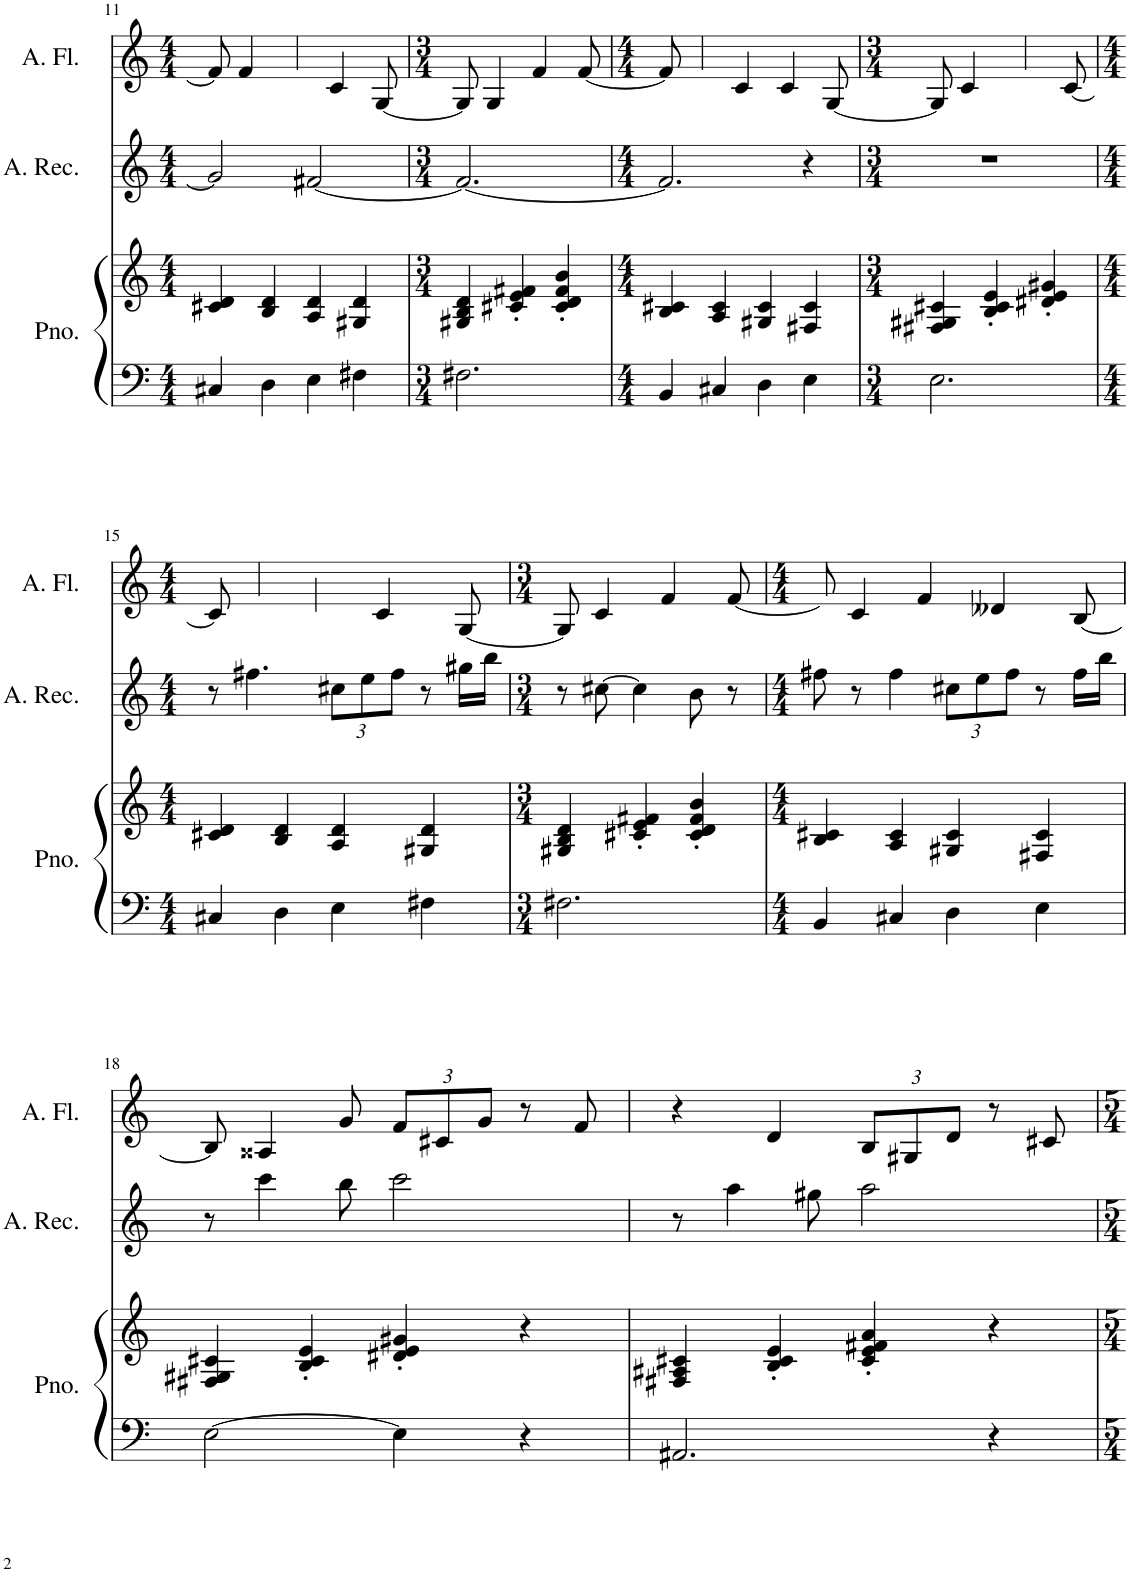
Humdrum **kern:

**kern	**kern	**kern	**kern
*part3	*part3	*part2	*part1
*staff4	*staff3	*staff2	*staff1
*I"Piano	*	*I"Alto Recorder	*I"Alto Flute
*I'Pno.	*	*I'A. Rec.	*I'A. Fl.
!!LO:PB:g=z
*clefF4	*clefG2	*clefG2	*clefG2
*k[]	*k[]	*k[]	*k[]
*M4/4	*M4/4	*M4/4	*M4/4
=11	=11	=11	=11
4C#X/	4c#X/ 4d/	2g/]	8f/]
.	.	.	4f/
4D\	4B/ 4d/	.	.
.	.	.	4f/
4E\	4A/ 4d/	[2f#X/	.
.	.	.	4c/
4F#X\	4G#X/ 4d/	.	.
.	.	.	[8G/
=12	=12	=12	=12
*M3/4	*M3/4	*M3/4	*M3/4
2.F#X\	4G#X/ 4B/ 4d/	2.f#/_	8G/]
.	.	.	4G/
.	4c#X/' 4e/' 4f#X/'	.	.
.	.	.	4f/
.	4c#/' 4d/' 4f#/' 4b/'	.	.
.	.	.	[8f/
=13	=13	=13	=13
*M4/4	*M4/4	*M4/4	*M4/4
4BB/	4B/ 4c#X/	2.f#/]	8f/]
.	.	.	4f/
4C#X/	4A/ 4c#/	.	.
.	.	.	4c/
4D\	4G#X/ 4c#/	.	.
.	.	.	4c/
4E\	4F#X/ 4c#/	4r	.
.	.	.	[8G/
=14	=14	=14	=14
*M3/4	*M3/4	*M3/4	*M3/4
2.E\	4F#X/ 4G#X/ 4c#X/	2.r	8G/]
.	.	.	4c/
.	4B/' 4c#/' 4e/'	.	.
.	.	.	4f/
.	4d#X/' 4e/' 4g#X/'	.	.
.	.	.	[8c/
!!LO:LB:g=z
=15	=15	=15	=15
*M4/4	*M4/4	*M4/4	*M4/4
4C#X/	4c#X/ 4d/	8r	8c/]
.	.	4.ff#X\	4f/
4D\	4B/ 4d/	.	.
.	.	.	4c/
*	*	*Xbrackettup	*
4E\	4A/ 4d/	12cc#X\L	.
.	.	12ee\	.
.	.	.	4c/
.	.	12ff#\J	.
4F#X\	4G#X/ 4d/	8r	.
.	.	16gg#X\LL	[8G/
.	.	16bb\JJ	.
=16	=16	=16	=16
*M3/4	*M3/4	*M3/4	*M3/4
2.F#X\	4G#X/ 4B/ 4d/	8r	8G/]
.	.	[8cc#X\	4c/
.	4c#X/' 4e/' 4f#X/'	4cc#\]	.
.	.	.	4f/
.	4c#/' 4d/' 4f#/' 4b/'	8b\	.
.	.	8r	[8f/
=17	=17	=17	=17
*M4/4	*M4/4	*M4/4	*M4/4
4BB/	4B/ 4c#X/	8ff#X\	8f/]
.	.	8r	4c/
4C#X/	4A/ 4c#/	4ff#\	.
.	.	.	4f/
4D\	4G#X/ 4c#/	12cc#X\L	.
.	.	12ee\	.
.	.	.	4d--X/
.	.	12ff#\J	.
4E\	4F#X/ 4c#/	8r	.
.	.	16ff#\LL	[8B/
.	.	16bb\JJ	.
!!LO:LB:g=z
=18	=18	=18	=18
[2E\	4F#X/ 4G#X/ 4c#X/	8r	8B/]
.	.	4ccc\	4A##X/
.	4B/' 4c#/' 4e/'	.	.
.	.	8bb\	8g/
*	*	*	*Xbrackettup
4E\]	4d#X/' 4e/' 4g#X/'	2ccc\	12f/L
.	.	.	12c#X/
.	.	.	12g/J
4r	4r	.	8r
.	.	.	8f/
=19	=19	=19	=19
2.AA#X/	4F#X/ 4A#X/ 4c#X/	8r	4r
.	.	4aa\	.
.	4B/' 4c#/' 4e/'	.	4d/
.	.	8gg#X\	.
.	4c#/' 4e/' 4f#X/' 4a/'	2aa\	12B/L
.	.	.	12G#X/
.	.	.	12d/J
4r	4r	.	8r
.	.	.	8c#X/
=	=	=	=
*-	*-	*-	*-
